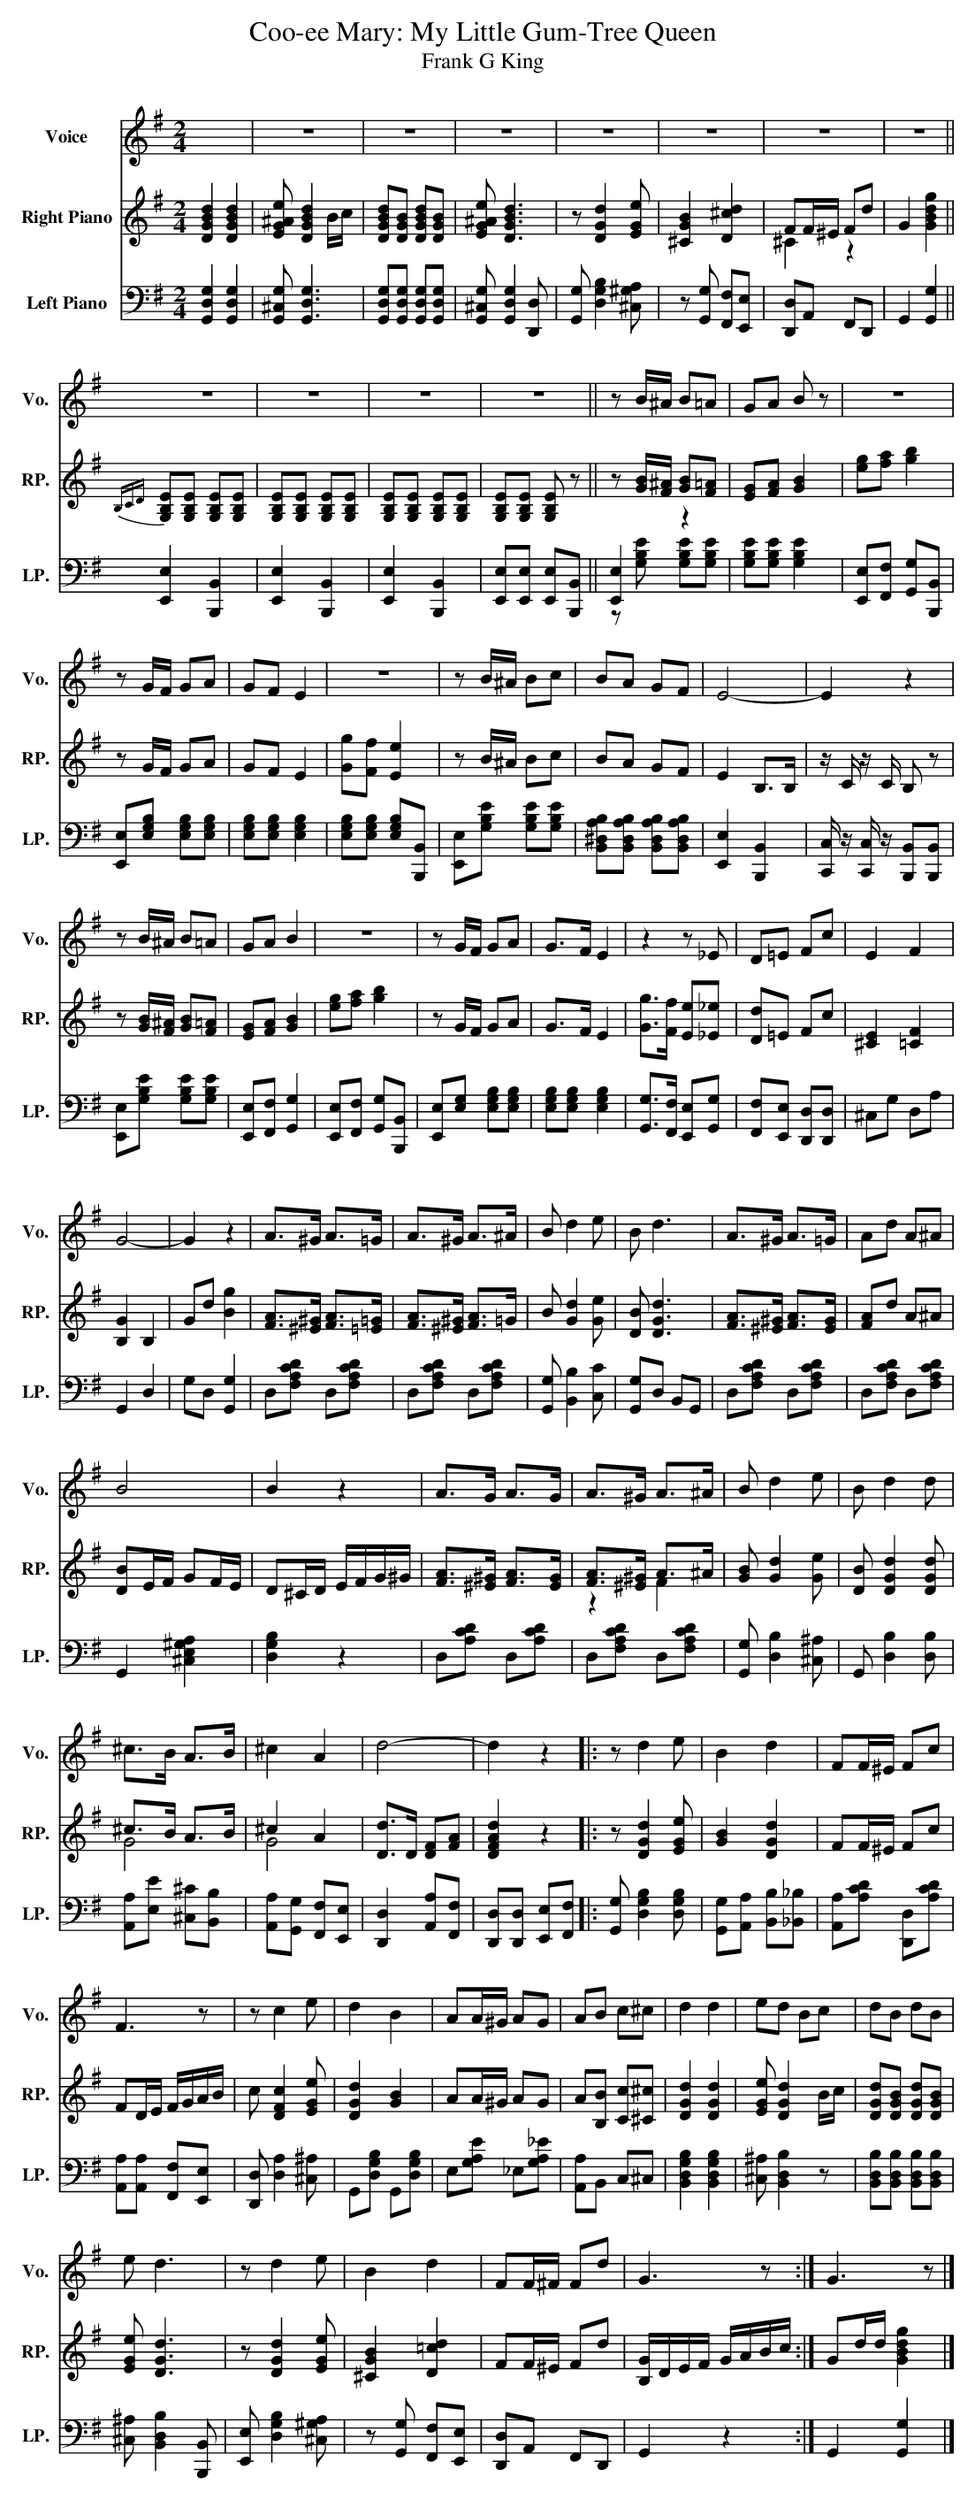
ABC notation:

X:1
T:Coo-ee Mary: My Little Gum-Tree Queen
T:Frank G King
%%score 1 ( 2 3 ) ( 4 5 )
L:1/8
M:2/4
K:G
V:1 treble nm="Voice" snm="Vo."
V:2 treble nm="Right Piano" snm="RP."
V:3 treble
V:4 bass nm="Left Piano" snm="LP."
V:5 bass
V:1
x4 | z4 | z4 | z4 | z4 | z4 | z4 | z4 ||$ z4 | z4 | z4 | z4 || z B/^A/ B=A | GA B z | z4 |$
z G/F/ GA | GF E2 | z4 | z B/^A/ Bc | BA GF | E4- | E2 z2 |$ z B/^A/ B=A | GA B2 | z4 |
z G/F/ GA | G>F E2 | z2 z _E | D=E Fc | E2 F2 |$ G4- | G2 z2 | A>^G A>=G | A>^G A>^A | B d2 e |
B d3 | A>^G A>=G | Ad A^A |$ B4 | B2 z2 | A>G A>G | A>^G A>^A | B d2 e | B d2 d |$ ^c>B A>B |
^c2 A2 | d4- | d2 z2 |: z d2 e | B2 d2 | FF/^E/ Fc |$ F3 z | z c2 e | d2 B2 | AA/^G/ AG | AB c^c |
d2 d2 | ed Bc | dB dB |$ e d3 | z d2 e | B2 d2 | FF/^F/ Fd | G3 z :| G3 z |]
V:2
[DGBd]2 [DGBd]2 | [EG^Ae] [DGBd]2 B/c/ | [DGBd][DGB] [DGBd][DGB] | [EG^Ae] [DGBd]3 |
z [DGd]2 [EGe] | [^CGB]2 [D^cd]2 | FF/^E/ Fd | G2 [GBdg]2 ||$
{B,CD} [G,B,E][G,B,E] [G,B,E][G,B,E] | [G,B,E][G,B,E] [G,B,E][G,B,E] |
[G,B,E][G,B,E] [G,B,E][G,B,E] | [G,B,E][G,B,E] [G,B,E] z || z [GB]/[F^A]/ [GB][F=A] |
[EG][FA] [GB]2 | [eg][fa] [gb]2 |$ z G/F/ GA | GF E2 | [Gg][Ff] [Ee]2 | z B/^A/ Bc | BA GF |
E2 B,>B, | z/ C/ z/ C/ B, z |$ z [GB]/[F^A]/ [GB][F=A] | [EG][FA] [GB]2 | [eg][fa] [gb]2 |
z G/F/ GA | G>F E2 | [Gg]>[Ff] [Ee][_E_e] | [Dd]=E Fc | [^CE]2 [=CF]2 |$ [B,G]2 B,2 | Gd [Bg]2 |
[FA]>[^E^G] [FA]>[=E=G] | [FA]>[^E^G] [FA]>=G | B [Gd]2 [Ge] | [DB] [DGd]3 |
[FA]>[^E^G] [FA]>[EG] | [FA]d A^A |$ [DB]E/F/ GF/E/ | D^C/D/ E/F/G/^G/ | [FA]>[^E^G] [FA]>[EG] |
[FA]>[^E^G] A>^A | [GB] [Gd]2 [Ge] | [DB] [DGd]2 [DGd] |$ ^c>B A>B | ^c2 A2 | [Dd]>D [DF][FA] |
[DFAd]2 z2 |: z [DGd]2 [EGe] | [GB]2 [DGd]2 | FF/^E/ Fc |$ FD/E/ F/G/A/B/ | c [DFc]2 [EGe] |
[DGd]2 [GB]2 | AA/^G/ AG | A[B,B] [Cc][^C^c] | [DGd]2 [DGd]2 | [EGe] [DGd]2 B/c/ |
[DGd][DGB] [DGd][DGB] |$ [EGe] [DGd]3 | z [DGd]2 [EGe] | [^CGB]2 [D=cd]2 | FF/^E/ Fd |
[B,G]/D/E/F/ G/A/B/c/ :| Gd/d/ [GBdg]2 |]
V:3
x4 | x4 | x4 | x4 | x4 | x4 | ^C2 z2 | x4 ||$ x4 | x4 | x4 | x4 || x4 | x4 | x4 |$ x4 | x4 | x4 |
x4 | x4 | x4 | x4 |$ x4 | x4 | x4 | x4 | x4 | x4 | x4 | x4 |$ x4 | x4 | x4 | x4 | x4 | x4 | x4 |
x4 |$ x4 | x4 | x4 | z2 F2 | x4 | x4 |$ G4 | G4 | x4 | x4 |: x4 | x4 | x4 |$ x4 | x4 | x4 | x4 |
x4 | x4 | x4 | x4 |$ x4 | x4 | x4 | x4 | x4 :| x4 |]
V:4
[G,,D,G,]2 [G,,D,G,]2 | [G,,^C,G,] [G,,D,G,]3 | [G,,D,G,][G,,D,G,] [G,,D,G,][G,,D,G,] |
[G,,^C,G,] [G,,D,G,]2 [D,,D,] | [G,,G,] [D,G,B,]2 [^C,^G,A,] | z [G,,G,] [F,,F,][E,,E,] |
[D,,D,]A,, F,,D,, | G,,2 [G,,G,]2 ||$ [E,,E,]2 [B,,,B,,]2 | [E,,E,]2 [B,,,B,,]2 |
[E,,E,]2 [B,,,B,,]2 | [E,,E,][E,,E,] [E,,E,][B,,,B,,] || [E,,E,]2 z2 | [G,B,E][G,B,E] [G,B,E]2 |
[E,,E,][F,,F,] [G,,G,][B,,,B,,] |$ [E,,E,][E,G,B,] [E,G,B,][E,G,B,] | [E,G,B,][E,G,B,] [E,G,B,]2 |
[E,G,B,][E,G,B,] [E,G,B,][B,,,B,,] | [E,,E,][G,B,E] [G,B,E][G,B,E] |
[B,,^D,A,B,][B,,D,A,B,] [B,,D,A,B,][B,,D,A,B,] | [E,,E,]2 [B,,,B,,]2 |
[C,,C,]/ z/ [C,,C,]/ z/ [B,,,B,,][B,,,B,,] |$ [E,,E,][G,B,E] [G,B,E][G,B,E] |
[E,,E,][F,,F,] [G,,G,]2 | [E,,E,][F,,F,] [G,,G,][B,,,B,,] | [E,,E,][E,G,] [E,G,B,][E,G,B,] |
[E,G,B,][E,G,B,] [E,G,B,]2 | [G,,G,]>[F,,F,] [E,,E,][G,,G,] | [F,,F,][E,,E,] [D,,D,][D,,D,] |
^C,G, D,A, |$ G,,2 D,2 | G,D, [G,,G,]2 | D,[F,A,CD] D,[F,A,CD] | D,[F,A,CD] D,[F,A,CD] |
[G,,G,] [B,,B,]2 [C,C] | [G,,G,]D, B,,G,, | D,[F,A,CD] D,[F,A,CD] | D,[F,A,CD] D,[F,A,CD] |$
G,,2 [^C,E,^G,A,]2 | [D,G,B,]2 z2 | D,[A,CD] D,[A,CD] | D,[F,A,CD] D,[F,A,CD] |
[G,,G,] [D,B,]2 [^C,^A,] | G,, [D,B,]2 [D,B,] |$ [A,,A,][E,E] [^C,^C][B,,B,] |
[A,,A,][G,,G,] [F,,F,][E,,E,] | [D,,D,]2 [A,,A,][F,,F,] | [D,,D,][D,,D,] [E,,E,][F,,F,] |:
[G,,G,] [D,G,B,]2 [D,G,B,] | [G,,G,][A,,A,] [B,,B,][_B,,_B,] | [A,,A,][A,CD] [D,,D,][A,CD] |$
[A,,A,][A,,A,] [F,,F,][E,,E,] | [D,,D,] [D,A,]2 [^C,^A,] | G,,[D,G,B,] G,,[D,G,B,] |
E,[G,A,E] _E,[G,A,_E] | [A,,A,]B,, C,^C, | [B,,D,G,B,]2 [B,,D,G,B,]2 | [^C,^A,] [B,,D,B,]2 z |
[B,,D,B,][B,,D,B,] [B,,D,B,][B,,D,B,] |$ [^C,^A,] [B,,D,B,]2 [B,,,B,,] |
[E,,E,] [D,G,B,]2 [^C,^G,A,] | z [G,,G,] [F,,F,][E,,E,] | [D,,D,]A,, F,,D,, | G,,2 z2 :|
G,,2 [G,,G,]2 |]
V:5
x4 | x4 | x4 | x4 | x4 | x4 | x4 | x4 ||$ x4 | x4 | x4 | x4 || z [G,B,E] [G,B,E][G,B,E] | x4 |
x4 |$ x4 | x4 | x4 | x4 | x4 | x4 | x4 |$ x4 | x4 | x4 | x4 | x4 | x4 | x4 | x4 |$ x4 | x4 | x4 |
x4 | x4 | x4 | x4 | x4 |$ x4 | x4 | x4 | x4 | x4 | x4 |$ x4 | x4 | x4 | x4 |: x4 | x4 | x4 |$ x4 |
x4 | x4 | x4 | x4 | x4 | x4 | x4 |$ x4 | x4 | x4 | x4 | x4 :| x4 |]
